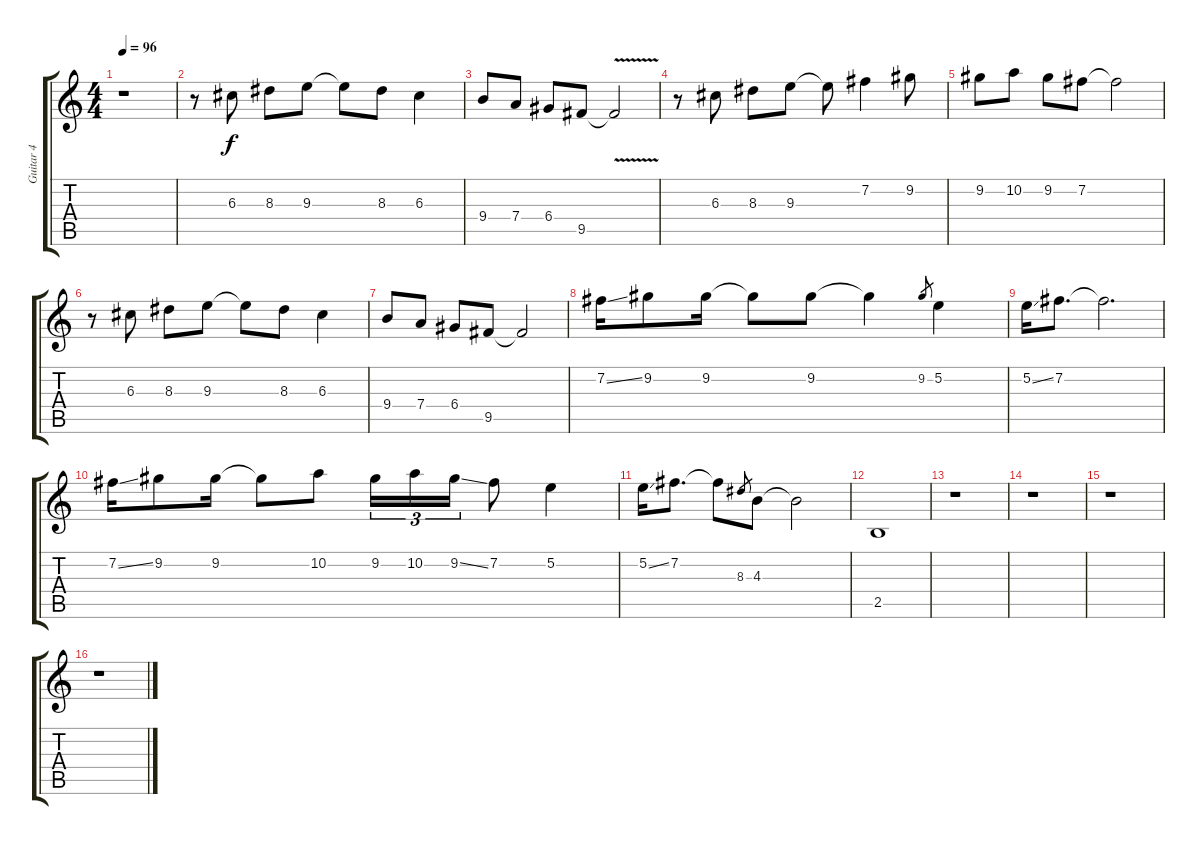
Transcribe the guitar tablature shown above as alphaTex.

\track ("Guitar 4" "Guitar 4") {instrument distortionguitar}
\staff {score tabs}
\tuning (E4 B3 G3 D3 A2 E2) {hide}
\ts (4 4)
\tempo 96
\clef g2
\ks c
r.1{dy f} |
r.8 6.3.8 8.3.8 9.3.8 9.3{t}.8 8.3.8 6.3.4 |
9.4.8 7.4.8 6.4.8 9.5.8 9.5{v t}.2 |
r.8 6.3.8 8.3.8 9.3.8 9.3{t}.8 7.2.4 9.2.8 |
9.2.8 10.2.8 9.2.8 7.2.8 7.2{t}.2 |
r.8 6.3.8 8.3.8 9.3.8 9.3{t}.8 8.3.8 6.3.4 |
9.4.8 7.4.8 6.4.8 9.5.8 9.5{t}.2 |
7.2{ss}.16 9.2.8 9.2.16 9.2{t}.8 9.2.8 9.2{t}.4 9.2.8{gr} 5.2.4 |
5.2{ss}.16 7.2.8{d} 7.2{t}.2{d} |
7.2{ss}.16 9.2.8 9.2.16 9.2{t}.8 10.2.8 9.2.16{tu (3 2)} 10.2.16{tu (3 2)} 9.2{ss}.16{tu (3 2)} 7.2.8 5.2.4 |
5.2{ss}.16 7.2.8{d} 7.2{t}.8 8.3.8{gr} 4.3.8 4.3{t}.2 |
2.5.1 |
r.1 |
r.1 |
r.1 |
r.1
